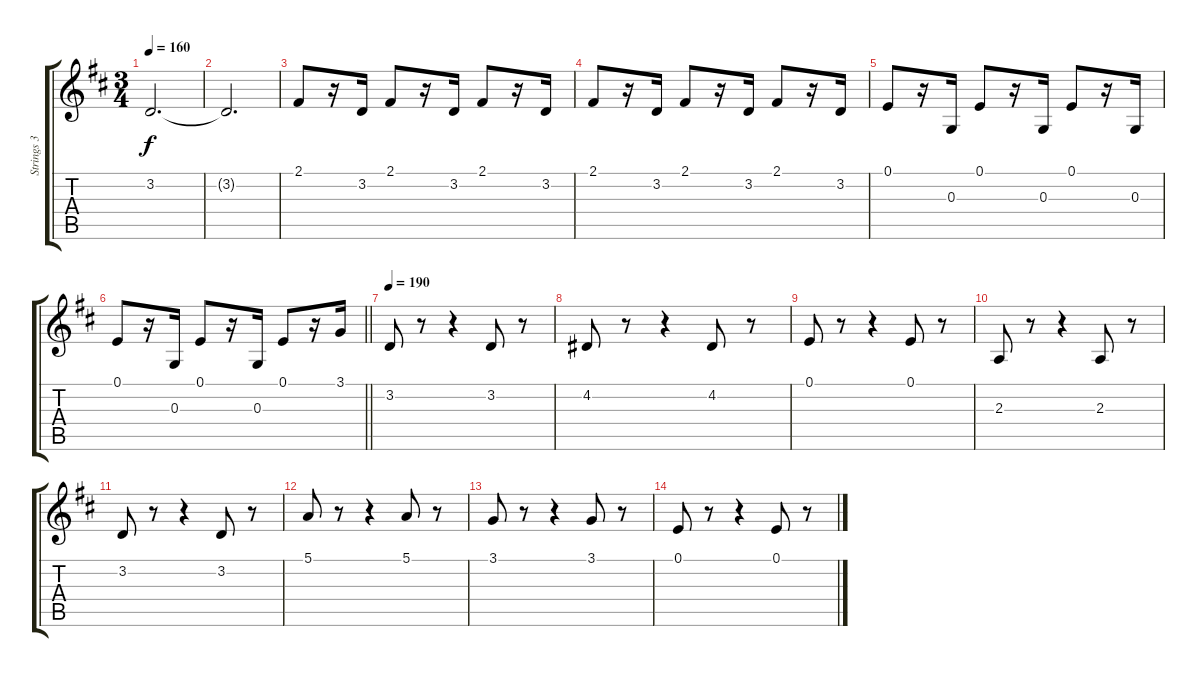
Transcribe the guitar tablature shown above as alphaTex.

\track ("Strings 3" "Strings 3") {instrument stringensemble1}
\staff {score tabs}
\tuning (E4 B3 G3 D3 A2 E2) {hide}
\ts (3 4)
\tempo 160
\clef g2
\ks d
3.2.2{d dy f} |
3.2{t}.2{d} |
2.1.8 r.16 3.2.16 2.1.8 r.16 3.2.16 2.1.8 r.16 3.2.16 |
2.1.8 r.16 3.2.16 2.1.8 r.16 3.2.16 2.1.8 r.16 3.2.16 |
0.1.8 r.16 0.3.16 0.1.8 r.16 0.3.16 0.1.8 r.16 0.3.16 |
\barLineRight lightlight
0.1.8 r.16 0.3.16 0.1.8 r.16 0.3.16 0.1.8 r.16 3.1.16 |
\tempo 190
3.2.8 r.8 r.4 3.2.8 r.8 |
4.2.8 r.8 r.4 4.2.8 r.8 |
0.1.8 r.8 r.4 0.1.8 r.8 |
2.3.8 r.8 r.4 2.3.8 r.8 |
3.2.8 r.8 r.4 3.2.8 r.8 |
5.1.8 r.8 r.4 5.1.8 r.8 |
3.1.8 r.8 r.4 3.1.8 r.8 |
0.1.8 r.8 r.4 0.1.8 r.8
